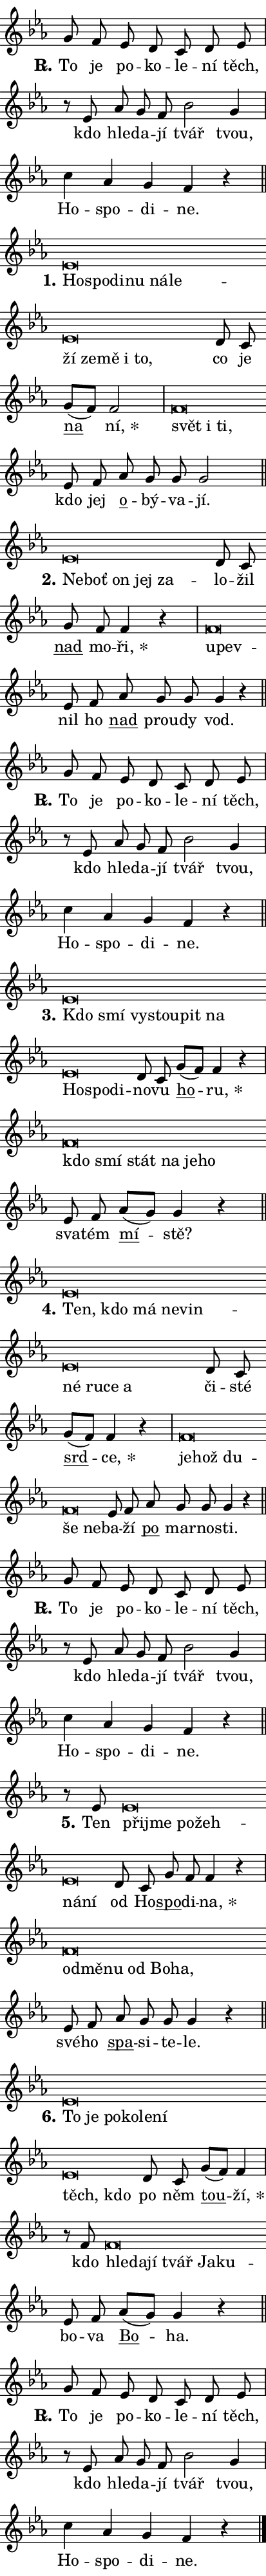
\version "2.22.1"
\header { tagline = "" }
\paper {
  indent = 0\cm
  top-margin = 0\cm
  right-margin = 0\cm
  bottom-margin = 0\cm
  left-margin = 0\cm
  paper-width = 7\cm
  page-breaking = #ly:one-page-breaking
  system-system-spacing.basic-distance = #11
  score-system-spacing.basic-distance = #11
  ragged-last = ##f
}


%% Author: Thomas Morley
%% https://lists.gnu.org/archive/html/lilypond-user/2020-05/msg00002.html
#(define (line-position grob)
"Returns position of @var[grob} in current system:
   @code{'start}, if at first time-step
   @code{'end}, if at last time-step
   @code{'middle} otherwise
"
  (let* ((col (ly:item-get-column grob))
         (ln (ly:grob-object col 'left-neighbor))
         (rn (ly:grob-object col 'right-neighbor))
         (col-to-check-left (if (ly:grob? ln) ln col))
         (col-to-check-right (if (ly:grob? rn) rn col))
         (break-dir-left
           (and
             (ly:grob-property col-to-check-left 'non-musical #f)
             (ly:item-break-dir col-to-check-left)))
         (break-dir-right
           (and
             (ly:grob-property col-to-check-right 'non-musical #f)
             (ly:item-break-dir col-to-check-right))))
        (cond ((eqv? 1 break-dir-left) 'start)
              ((eqv? -1 break-dir-right) 'end)
              (else 'middle))))

#(define (tranparent-at-line-position vctor)
  (lambda (grob)
  "Relying on @code{line-position} select the relevant enry from @var{vctor}.
Used to determine transparency,"
    (case (line-position grob)
      ((end) (not (vector-ref vctor 0)))
      ((middle) (not (vector-ref vctor 1)))
      ((start) (not (vector-ref vctor 2))))))

noteHeadBreakVisibility =
#(define-music-function (break-visibility)(vector?)
"Makes @code{NoteHead}s transparent relying on @var{break-visibility}"
#{
  \override NoteHead.transparent =
    #(tranparent-at-line-position break-visibility)
#})

#(define delete-ledgers-for-transparent-note-heads
  (lambda (grob)
    "Reads whether a @code{NoteHead} is transparent.
If so this @code{NoteHead} is removed from @code{'note-heads} from
@var{grob}, which is supposed to be @code{LedgerLineSpanner}.
As a result ledgers are not printed for this @code{NoteHead}"
    (let* ((nhds-array (ly:grob-object grob 'note-heads))
           (nhds-list
             (if (ly:grob-array? nhds-array)
                 (ly:grob-array->list nhds-array)
                 '()))
           ;; Relies on the transparent-property being done before
           ;; Staff.LedgerLineSpanner.after-line-breaking is executed.
           ;; This is fragile ...
           (to-keep
             (remove
               (lambda (nhd)
                 (ly:grob-property nhd 'transparent #f))
               nhds-list)))
      ;; TODO find a better method to iterate over grob-arrays, similiar
      ;; to filter/remove etc for lists
      ;; For now rebuilt from scratch
      (set! (ly:grob-object grob 'note-heads)  '())
      (for-each
        (lambda (nhd)
          (ly:pointer-group-interface::add-grob grob 'note-heads nhd))
        to-keep))))

hideNotes = {
  \noteHeadBreakVisibility #begin-of-line-visible
}
unHideNotes = {
  \noteHeadBreakVisibility #all-visible
}

% work-around for resetting accidentals
% https://lilypond.org/doc/v2.23/Documentation/notation/displaying-rhythms#unmetered-music
cadenzaMeasure = {
  \cadenzaOff
  \partial 1024 s1024
  \cadenzaOn
}

#(define-markup-command (accent layout props text) (markup?)
  "Underline accented syllable"
  (interpret-markup layout props
    #{\markup \override #'(offset . 4.3) \underline { #text }#}))

responsum = \markup \concat {
  "R" \hspace #-1.05 \path #0.1 #'((moveto 0 0.07) (lineto 0.9 0.8)) \hspace #0.05 "."
}

\layout {
    \context {
        \Staff
        \remove "Time_signature_engraver"
        \override LedgerLineSpanner.after-line-breaking = #delete-ledgers-for-transparent-note-heads
    }
    \context {
        \Voice {
            \override NoteHead.output-attributes = #'((class . "notehead"))
            \override Hairpin.height = #0.55
        }
    }
    \context {
        \Lyrics {
            \override StanzaNumber.output-attributes = #'((class . "stanzanumber"))
            \override LyricSpace.minimum-distance = #0.9
            \override LyricText.font-name = #"TeX Gyre Schola"
            \override LyricText.font-size = 1
            \override StanzaNumber.font-name = #"TeX Gyre Schola Bold"
            \override StanzaNumber.font-size = 1
        }
    }
}

% magnetic-lyrics.ily
%
%   written by
%     Jean Abou Samra <jean@abou-samra.fr>
%     Werner Lemberg <wl@gnu.org>
%
%   adapted by
%     Jiri Hon <jiri.hon@gmail.com>
%
% Version 2022-Apr-15

% https://www.mail-archive.com/lilypond-user@gnu.org/msg149350.html

#(define (Left_hyphen_pointer_engraver context)
   "Collect syllable-hyphen-syllable occurrences in lyrics and store
them in properties.  This engraver only looks to the left.  For
example, if the lyrics input is @code{foo -- bar}, it does the
following.

@itemize @bullet
@item
Set the @code{text} property of the @code{LyricHyphen} grob between
@q{foo} and @q{bar} to @code{foo}.

@item
Set the @code{left-hyphen} property of the @code{LyricText} grob with
text @q{foo} to the @code{LyricHyphen} grob between @q{foo} and
@q{bar}.
@end itemize

Use this auxiliary engraver in combination with the
@code{lyric-@/text::@/apply-@/magnetic-@/offset!} hook."
   (let ((hyphen #f)
         (text #f))
     (make-engraver
      (acknowledgers
       ((lyric-syllable-interface engraver grob source-engraver)
        (set! text grob)))
      (end-acknowledgers
       ((lyric-hyphen-interface engraver grob source-engraver)
        ;(when (not (grob::has-interface grob 'lyric-space-interface))
          (set! hyphen grob)));)
      ((stop-translation-timestep engraver)
       (when (and text hyphen)
         (ly:grob-set-object! text 'left-hyphen hyphen))
       (set! text #f)
       (set! hyphen #f)))))

#(define (lyric-text::apply-magnetic-offset! grob)
   "If the space between two syllables is less than the value in
property @code{LyricText@/.details@/.squash-threshold}, move the right
syllable to the left so that it gets concatenated with the left
syllable.

Use this function as a hook for
@code{LyricText@/.after-@/line-@/breaking} if the
@code{Left_@/hyphen_@/pointer_@/engraver} is active."
   (let ((hyphen (ly:grob-object grob 'left-hyphen #f)))
     (when hyphen
       (let ((left-text (ly:spanner-bound hyphen LEFT)))
         (when (grob::has-interface left-text 'lyric-syllable-interface)
           (let* ((common (ly:grob-common-refpoint grob left-text X))
                  (this-x-ext (ly:grob-extent grob common X))
                  (left-x-ext
                   (begin
                     ;; Trigger magnetism for left-text.
                     (ly:grob-property left-text 'after-line-breaking)
                     (ly:grob-extent left-text common X)))
                  ;; `delta` is the gap width between two syllables.
                  (delta (- (interval-start this-x-ext)
                            (interval-end left-x-ext)))
                  (details (ly:grob-property grob 'details))
                  (threshold (assoc-get 'squash-threshold details 0.2)))
             (when (< delta threshold)
               (let* (;; We have to manipulate the input text so that
                      ;; ligatures crossing syllable boundaries are not
                      ;; disabled.  For languages based on the Latin
                      ;; script this is essentially a beautification.
                      ;; However, for non-Western scripts it can be a
                      ;; necessity.
                      (lt (ly:grob-property left-text 'text))
                      (rt (ly:grob-property grob 'text))
                      (is-space (grob::has-interface hyphen 'lyric-space-interface))
                      (space (if is-space " " ""))
                      (space-markup (grob-interpret-markup grob " "))
                      (space-size (interval-length (ly:stencil-extent space-markup X)))
                      (extra-delta (if is-space space-size 0))
                      ;; Append new syllable.
                      (ltrt-space (if (and (string? lt) (string? rt))
                                (string-append lt space rt)
                                (make-concat-markup (list lt space rt))))
                      ;; Right-align `ltrt` to the right side.
                      (ltrt-space-markup (grob-interpret-markup
                               grob
                               (make-translate-markup
                                (cons (interval-length this-x-ext) 0)
                                (make-right-align-markup ltrt-space)))))
                 (begin
                   ;; Don't print `left-text`.
                   (ly:grob-set-property! left-text 'stencil #f)
                   ;; Set text and stencil (which holds all collected
                   ;; syllables so far) and shift it to the left.
                   (ly:grob-set-property! grob 'text ltrt-space)
                   (ly:grob-set-property! grob 'stencil ltrt-space-markup)
                   (ly:grob-translate-axis! grob (- (- delta extra-delta)) X))))))))))


#(define (lyric-hyphen::displace-bounds-first grob)
   ;; Make very sure this callback isn't triggered too early.
   (let ((left (ly:spanner-bound grob LEFT))
         (right (ly:spanner-bound grob RIGHT)))
     (ly:grob-property left 'after-line-breaking)
     (ly:grob-property right 'after-line-breaking)
     (ly:lyric-hyphen::print grob)))

squashThreshold = #0.4

\layout {
  \context {
    \Lyrics
    \consists #Left_hyphen_pointer_engraver
    \override LyricText.after-line-breaking =
      #lyric-text::apply-magnetic-offset!
    \override LyricHyphen.stencil = #lyric-hyphen::displace-bounds-first
    \override LyricText.details.squash-threshold = \squashThreshold
    \override LyricHyphen.minimum-distance = 0
    \override LyricHyphen.minimum-length = \squashThreshold
  }
}

squash = \override LyricText.details.squash-threshold = 9999
unSquash = \override LyricText.details.squash-threshold = \squashThreshold

left = \override LyricText.self-alignment-X = #LEFT
unLeft = \revert LyricText.self-alignment-X

starOffset = #(lambda (grob) 
                (let ((x_offset (ly:self-alignment-interface::aligned-on-x-parent grob)))
                  (if (= x_offset 0) 0 (+ x_offset 1.2))))

star = #(define-music-function (syllable)(string?)
"Append star separator at the end of a syllable"
#{
  \once \override LyricText.X-offset = #starOffset
  \lyricmode { \markup {
    #syllable
    \override #'((font-name . "TeX Gyre Schola Bold")) \hspace #0.2 \lower #0.65 \larger "*"
  } }
#})

starAccent = #(define-music-function (syllable)(string?)
"Append star separator at the end of a syllable and make accent"
#{
  \once \override LyricText.X-offset = #starOffset
  \lyricmode { \markup {
    \accent #syllable
    \override #'((font-name . "TeX Gyre Schola Bold")) \hspace #0.2 \lower #0.65 \larger "*"
  } }
#})

breath = #(define-music-function (syllable)(string?)
"Append breathing indicator at the end of a syllable"
#{
  \lyricmode { \markup { #syllable "+" } }
#})

optionalBreath = #(define-music-function (syllable)(string?)
"Append optional breathing indicator at the end of a syllable"
#{
  \lyricmode { \markup { #syllable "(+)" } }
#})


\score {
    <<
        \new Voice = "melody" { \cadenzaOn \key es \major \relative { g'8 f es d c d es \cadenzaMeasure \bar "|" r8 es as g f bes2 g4 \cadenzaMeasure \bar "|" c as g f r \cadenzaMeasure \bar "||" \break }
\relative { es'\breve*1/16 \hideNotes \breve*1/16 \bar "" \breve*1/16 \bar "" \breve*1/16 \bar "" \breve*1/16 \bar "" \breve*1/16 \bar "" \breve*1/16 \bar "" \breve*1/16 \bar "" \breve*1/16 \bar "" \breve*1/16 \breve*1/16 \bar "" \unHideNotes d8 c \bar "" g'[( f)] f2 \cadenzaMeasure \bar "|" f\breve*1/16 \hideNotes \breve*1/16 \breve*1/16 \bar "" \unHideNotes es8 f \bar "" as g g g2 \cadenzaMeasure \bar "||" \break }
\relative { es'\breve*1/16 \hideNotes \breve*1/16 \bar "" \breve*1/16 \bar "" \breve*1/16 \breve*1/16 \bar "" \unHideNotes d8 c \bar "" g' f f4 r \cadenzaMeasure \bar "|" f\breve*1/16 \hideNotes \breve*1/16 \bar "" \unHideNotes es8 f \bar "" as g g g4 r \cadenzaMeasure \bar "||" \break }
\relative { g'8 f es d c d es \cadenzaMeasure \bar "|" r8 es as g f bes2 g4 \cadenzaMeasure \bar "|" c as g f r \cadenzaMeasure \bar "||" \break }
\relative { es'\breve*1/16 \hideNotes \breve*1/16 \bar "" \breve*1/16 \bar "" \breve*1/16 \bar "" \breve*1/16 \bar "" \breve*1/16 \bar "" \breve*1/16 \bar "" \breve*1/16 \breve*1/16 \bar "" \unHideNotes d8 c \bar "" g'[( f)] f4 r \cadenzaMeasure \bar "|" f\breve*1/16 \hideNotes \breve*1/16 \bar "" \breve*1/16 \bar "" \breve*1/16 \bar "" \breve*1/16 \breve*1/16 \bar "" \unHideNotes es8 f \bar "" as[( g)] g4 r \cadenzaMeasure \bar "||" \break }
\relative { es'\breve*1/16 \hideNotes \breve*1/16 \bar "" \breve*1/16 \bar "" \breve*1/16 \bar "" \breve*1/16 \bar "" \breve*1/16 \bar "" \breve*1/16 \bar "" \breve*1/16 \breve*1/16 \bar "" \unHideNotes d8 c \bar "" g'[( f)] f4 r \cadenzaMeasure \bar "|" f\breve*1/16 \hideNotes \breve*1/16 \bar "" \breve*1/16 \bar "" \breve*1/16 \breve*1/16 \bar "" \unHideNotes es8 f \bar "" as g g g4 r \cadenzaMeasure \bar "||" \break }
\relative { g'8 f es d c d es \cadenzaMeasure \bar "|" r8 es as g f bes2 g4 \cadenzaMeasure \bar "|" c as g f r \cadenzaMeasure \bar "||" \break }
\relative { r8 es'8 es\breve*1/16 \hideNotes \breve*1/16 \bar "" \breve*1/16 \bar "" \breve*1/16 \bar "" \breve*1/16 \breve*1/16 \bar "" \unHideNotes d8 c \bar "" g' f f4 r \cadenzaMeasure \bar "|" f\breve*1/16 \hideNotes \breve*1/16 \bar "" \breve*1/16 \bar "" \breve*1/16 \bar "" \breve*1/16 \breve*1/16 \bar "" \unHideNotes es8 f \bar "" as g g g4 r \cadenzaMeasure \bar "||" \break }
\relative { es'\breve*1/16 \hideNotes \breve*1/16 \bar "" \breve*1/16 \bar "" \breve*1/16 \bar "" \breve*1/16 \bar "" \breve*1/16 \bar "" \breve*1/16 \breve*1/16 \bar "" \unHideNotes d8 c \bar "" g'[( f)] f4 \cadenzaMeasure \bar "|" r8 f8 f\breve*1/16 \hideNotes \breve*1/16 \bar "" \breve*1/16 \bar "" \breve*1/16 \bar "" \breve*1/16 \breve*1/16 \bar "" \unHideNotes es8 f \bar "" as[( g)] g4 r \cadenzaMeasure \bar "||" \break }
\relative { g'8 f es d c d es \cadenzaMeasure \bar "|" r8 es as g f bes2 g4 \cadenzaMeasure \bar "|" c as g f r \cadenzaMeasure \bar "||" \break } \bar "|." }
        \new Lyrics \lyricsto "melody" { \lyricmode { \set stanza = \responsum
To je po -- ko -- le -- ní těch, kdo hle -- da -- jí tvář tvou, Ho -- spo -- di -- ne.
\set stanza = "1."
\left Ho -- \squash spo -- di -- nu ná -- le -- ží ze -- mě i to, \unLeft \unSquash co je \markup \accent na \star ní, \left svět \squash i ti, \unLeft \unSquash kdo jej \markup \accent o -- bý -- va -- jí.
\set stanza = "2."
\left Ne -- \squash boť on jej za -- \unLeft \unSquash lo -- žil \markup \accent nad mo -- \star ři, \left u -- \squash pev -- \unLeft \unSquash nil ho \markup \accent nad prou -- dy vod.
\set stanza = \responsum
To je po -- ko -- le -- ní těch, kdo hle -- da -- jí tvář tvou, Ho -- spo -- di -- ne.
\set stanza = "3."
\left Kdo \squash smí vy -- stou -- pit na Ho -- spo -- di -- \unLeft \unSquash no -- vu \markup \accent ho -- \star ru, \left kdo \squash smí stát na je -- ho \unLeft \unSquash sva -- tém \markup \accent mí -- stě?
\set stanza = "4."
\left Ten, \squash kdo má ne -- vin -- né ru -- ce a \unLeft \unSquash či -- sté \markup \accent srd -- \star ce, \left je -- \squash hož du -- še ne -- \unLeft \unSquash ba -- ží \markup \accent po mar -- no -- sti.
\set stanza = \responsum
To je po -- ko -- le -- ní těch, kdo hle -- da -- jí tvář tvou, Ho -- spo -- di -- ne.
\set stanza = "5."
Ten \left při -- \squash jme po -- žeh -- ná -- ní \unLeft \unSquash od Ho -- \markup \accent spo -- di -- \star na, \left od -- \squash mě -- nu od Bo -- ha, \unLeft \unSquash své -- ho \markup \accent spa -- si -- te -- le.
\set stanza = "6."
\left To \squash je po -- ko -- le -- ní těch, kdo \unLeft \unSquash po něm \markup \accent tou -- \star ží, kdo \left hle -- \squash da -- jí tvář Ja -- ku -- \unLeft \unSquash bo -- va \markup \accent Bo -- ha.
\set stanza = \responsum
To je po -- ko -- le -- ní těch, kdo hle -- da -- jí tvář tvou, Ho -- spo -- di -- ne. } }
    >>
    \layout {}
}
